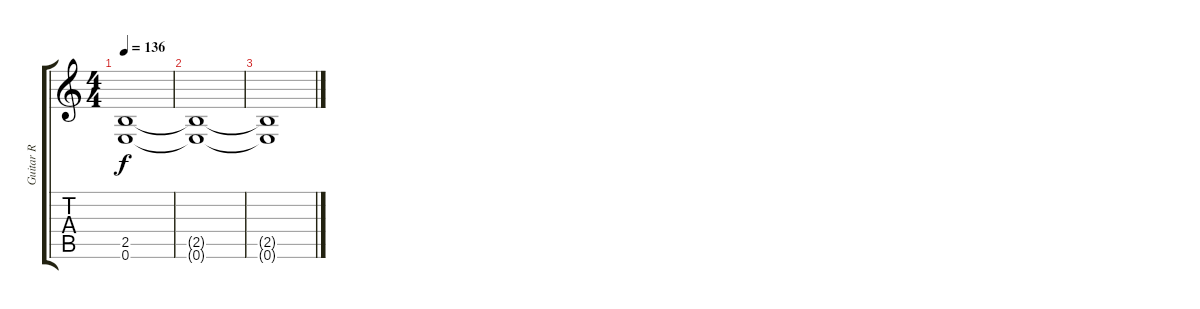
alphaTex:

\track ("Guitar R" "Guitar R") {instrument distortionguitar}
\staff {score tabs}
\tuning (E4 B3 G3 D3 A2 E2) {hide}
\ts (4 4)
\tempo 136
\clef g2
\ks c
(2.5 0.6).1{dy f volume 0} |
(2.5{t} 0.6{t}).1 |
(2.5{t} 0.6{t}).1
